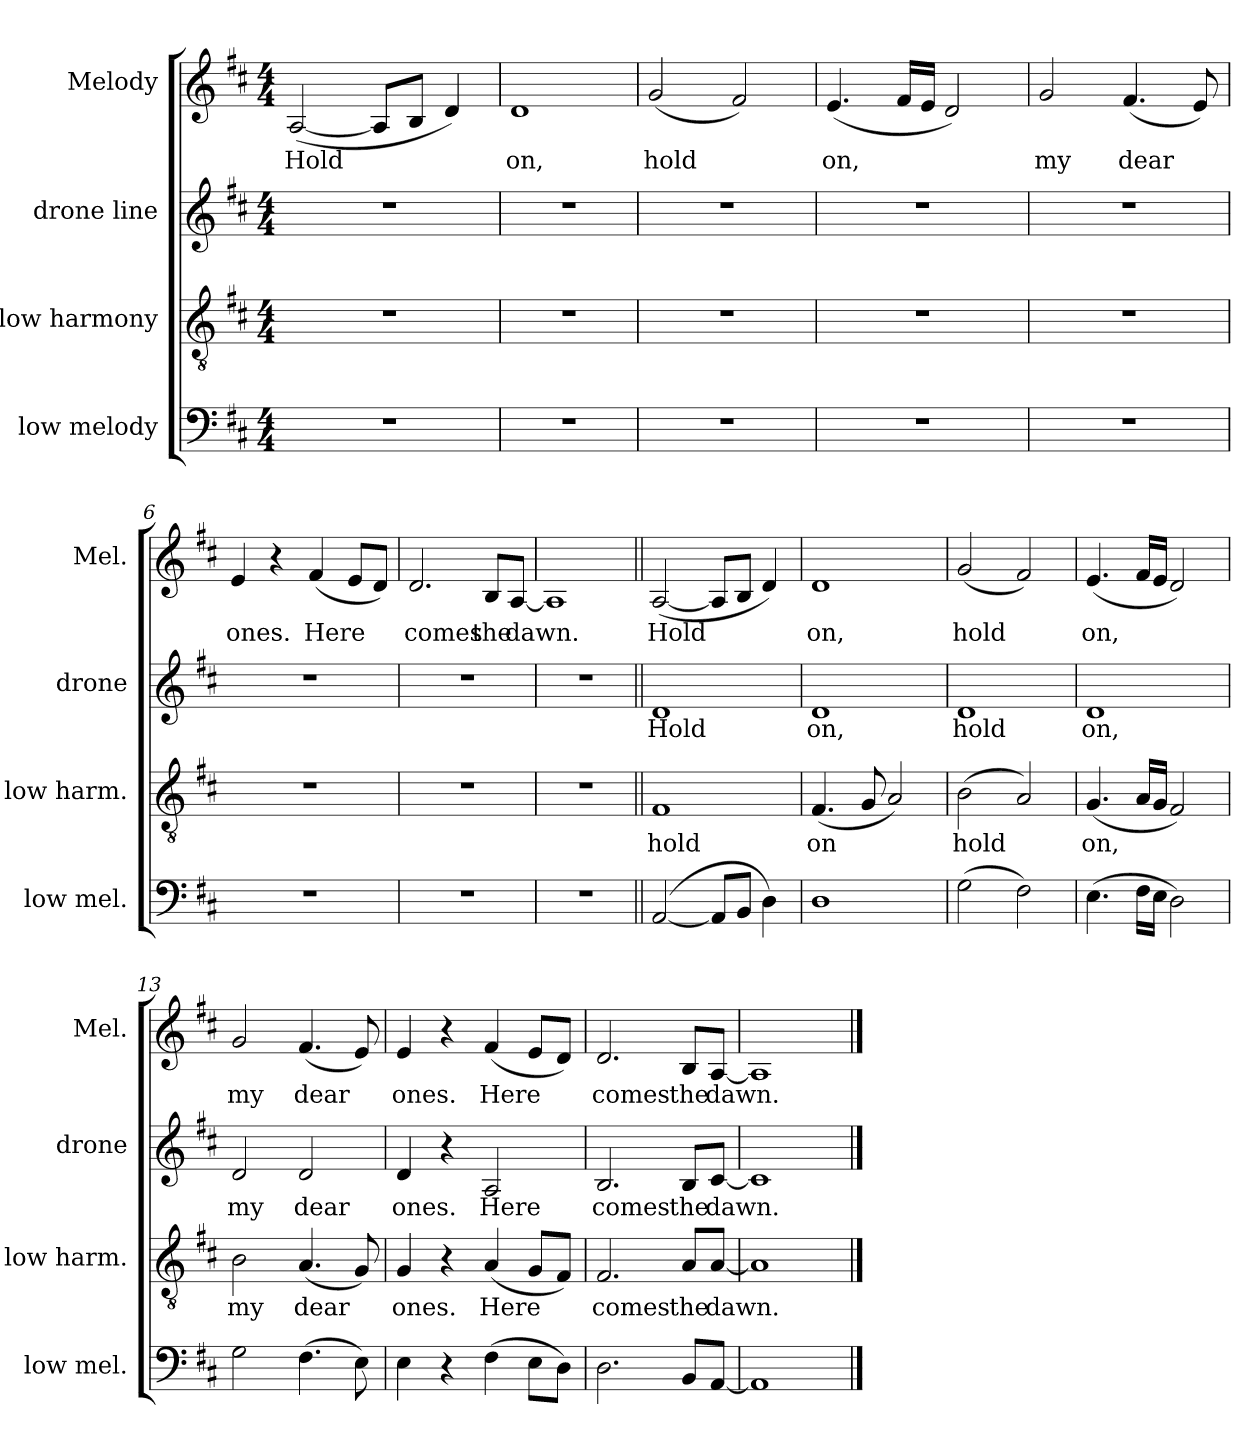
**kern	**kern	**text	**kern	**text	**kern	**text
*part4	*part3	*part3	*part2	*part2	*part1	*part1
*staff4	*staff3	*staff3	*staff2	*staff2	*staff1	*staff1
*I"low melody	*I"low harmony	*	*I"drone line	*	*I"Melody	*
*I'low mel.	*I'low harm.	*	*I'drone	*	*I'Mel.	*
*clefF4	*clefGv2	*	*clefG2	*	*clefG2	*
*k[f#c#]	*k[f#c#]	*	*k[f#c#]	*	*k[f#c#]	*
*M4/4	*M4/4	*	*M4/4	*	*M4/4	*
*MM100	*MM100	*	*MM100	*	*MM100	*
=1	=1	=1	=1	=1	=1	=1
1r	1r	.	1r	.	([2A/	Hold
.	.	.	.	.	8A/L]	.
.	.	.	.	.	8B/J	.
.	.	.	.	.	4d/)	.
=2	=2	=2	=2	=2	=2	=2
1r	1r	.	1r	.	1d	on,
=3	=3	=3	=3	=3	=3	=3
1r	1r	.	1r	.	(<2g/	hold
.	.	.	.	.	2f#/)	.
=4	=4	=4	=4	=4	=4	=4
1r	1r	.	1r	.	(4.e/	on,
.	.	.	.	.	16f#/LL	.
.	.	.	.	.	16e/JJ	.
.	.	.	.	.	2d/)	.
=5	=5	=5	=5	=5	=5	=5
1r	1r	.	1r	.	2g/	my
.	.	.	.	.	(<4.f#/	dear
.	.	.	.	.	8e/)	.
=6	=6	=6	=6	=6	=6	=6
1r	1r	.	1r	.	4e/	ones.
.	.	.	.	.	4r	.
.	.	.	.	.	(4f#/	Here
.	.	.	.	.	8e/L	.
.	.	.	.	.	8d/J)	.
=7	=7	=7	=7	=7	=7	=7
1r	1r	.	1r	.	2.d/	comes
.	.	.	.	.	8B/L	the
.	.	.	.	.	[8A/J	dawn.
=8	=8	=8	=8	=8	=8	=8
1r	1r	.	1r	.	1A]	.
=9||	=9||	=9||	=9||	=9||	=9||	=9||
([2AA/	1F#	hold	1d	Hold	([2A/	Hold
8AA/L]	.	.	.	.	8A/L]	.
8BB/J	.	.	.	.	8B/J	.
4D\)	.	.	.	.	4d/)	.
=10	=10	=10	=10	=10	=10	=10
1D	(<4.F#/	on	1d	on,	1d	on,
.	8G/	.	.	.	.	.
.	2A/)	.	.	.	.	.
=11	=11	=11	=11	=11	=11	=11
(2G\	(>2B\	hold	1d	hold	(<2g/	hold
2F#\)	2A/)	.	.	.	2f#/)	.
=12	=12	=12	=12	=12	=12	=12
(4.E\	(4.G/	on,	1d	on,	(4.e/	on,
16F#\LL	16A/LL	.	.	.	16f#/LL	.
16E\JJ	16G/JJ	.	.	.	16e/JJ	.
2D\)	2F#/)	.	.	.	2d/)	.
=13	=13	=13	=13	=13	=13	=13
2G\	2B\	my	2d/	my	2g/	my
(<4.F#\	(<4.A/	dear	2d/	dear	(<4.f#/	dear
8E\)	8G/)	.	.	.	8e/)	.
=14	=14	=14	=14	=14	=14	=14
4E\	4G/	ones.	4d/	ones.	4e/	ones.
4r	4r	.	4ra	.	4r	.
(4F#\	(4A/	Here	2A/	Here	(4f#/	Here
8E\L	8G/L	.	.	.	8e/L	.
8D\J)	8F#/J)	.	.	.	8d/J)	.
=15	=15	=15	=15	=15	=15	=15
2.D\	2.F#/	comes	2.B/	comes	2.d/	comes
8BB/L	8A/L	the	8B/L	the	8B/L	the
[8AA/J	[8A/J	dawn.	[8c#/J	dawn.	[8A/J	dawn.
=16	=16	=16	=16	=16	=16	=16
1AA]	1A]	.	1c#]	.	1A]	.
==	==	==	==	==	==	==
*-	*-	*-	*-	*-	*-	*-
